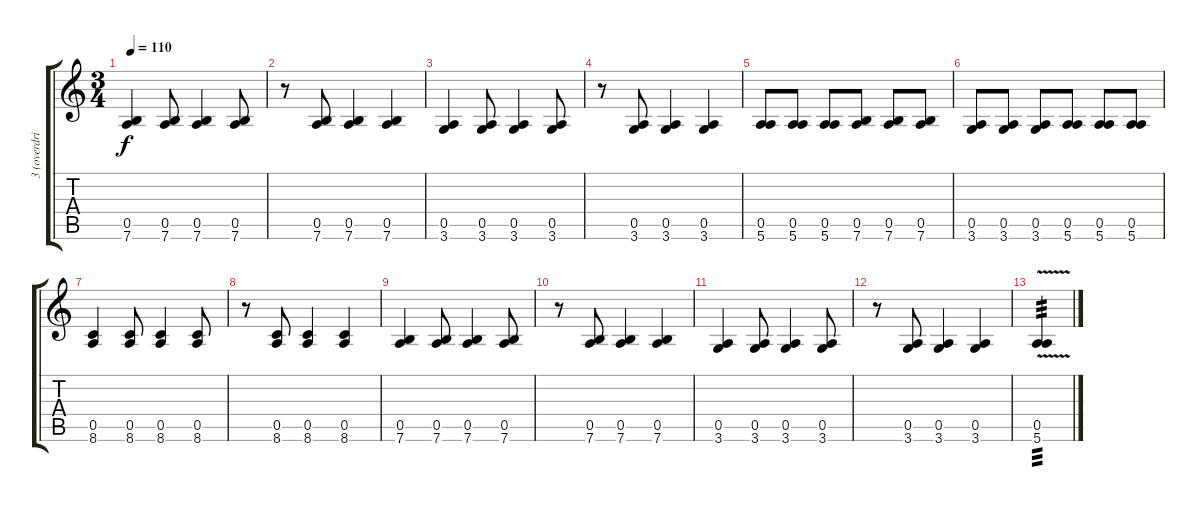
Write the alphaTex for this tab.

\track ("3 (overdrive)" "3 (overdri") {instrument distortionguitar}
\staff {score tabs}
\tuning (E4 B3 G3 D3 A2 E2) {hide}
\ts (3 4)
\tempo 110
\clef g2
\ks c
(0.5 7.6).4{dy f} (0.5 7.6).8 (0.5 7.6).4 (0.5 7.6).8 |
r.8 (0.5 7.6).8 (0.5 7.6).4 (0.5 7.6).4 |
(0.5 3.6).4 (0.5 3.6).8 (0.5 3.6).4 (0.5 3.6).8 |
r.8 (0.5 3.6).8 (0.5 3.6).4 (0.5 3.6).4 |
(0.5 5.6).8 (0.5 5.6).8 (0.5 5.6).8 (0.5 7.6).8 (0.5 7.6).8 (0.5 7.6).8 |
(0.5 3.6).8 (0.5 3.6).8 (0.5 3.6).8 (0.5 5.6).8 (0.5 5.6).8 (0.5 5.6).8 |
(0.5 8.6).4 (0.5 8.6).8 (0.5 8.6).4 (0.5 8.6).8 |
r.8 (0.5 8.6).8 (0.5 8.6).4 (0.5 8.6).4 |
(0.5 7.6).4 (0.5 7.6).8 (0.5 7.6).4 (0.5 7.6).8 |
r.8 (0.5 7.6).8 (0.5 7.6).4 (0.5 7.6).4 |
(0.5 3.6).4 (0.5 3.6).8 (0.5 3.6).4 (0.5 3.6).8 |
r.8 (0.5 3.6).8 (0.5 3.6).4 (0.5 3.6).4 |
(0.5 5.6{v}).4{tp 3}
